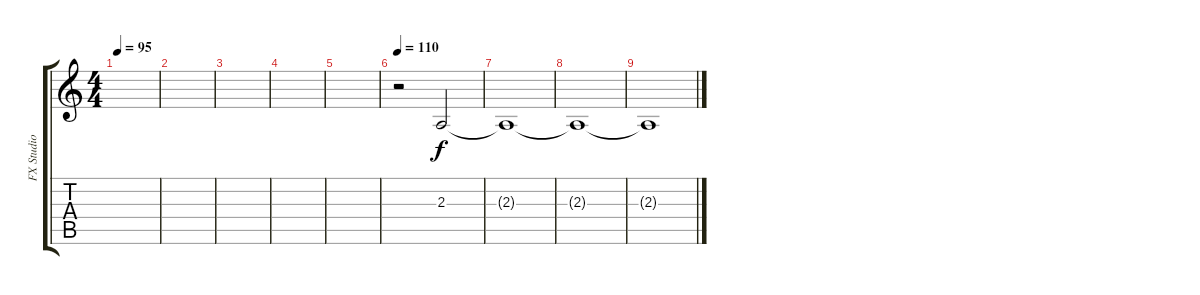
\track ("FX Studio" "FX Studio") {instrument seashore}
\staff {score tabs}
\tuning (E4 B3 G3 D3 A2 E2) {hide}
\ts (4 4)
\tempo 95
\clef g2
\ks c
|
|
|
|
|
\tempo 110
r.2 2.3.2 |
2.3{t}.1{volume 16} |
2.3{t}.1 |
2.3{t}.1
